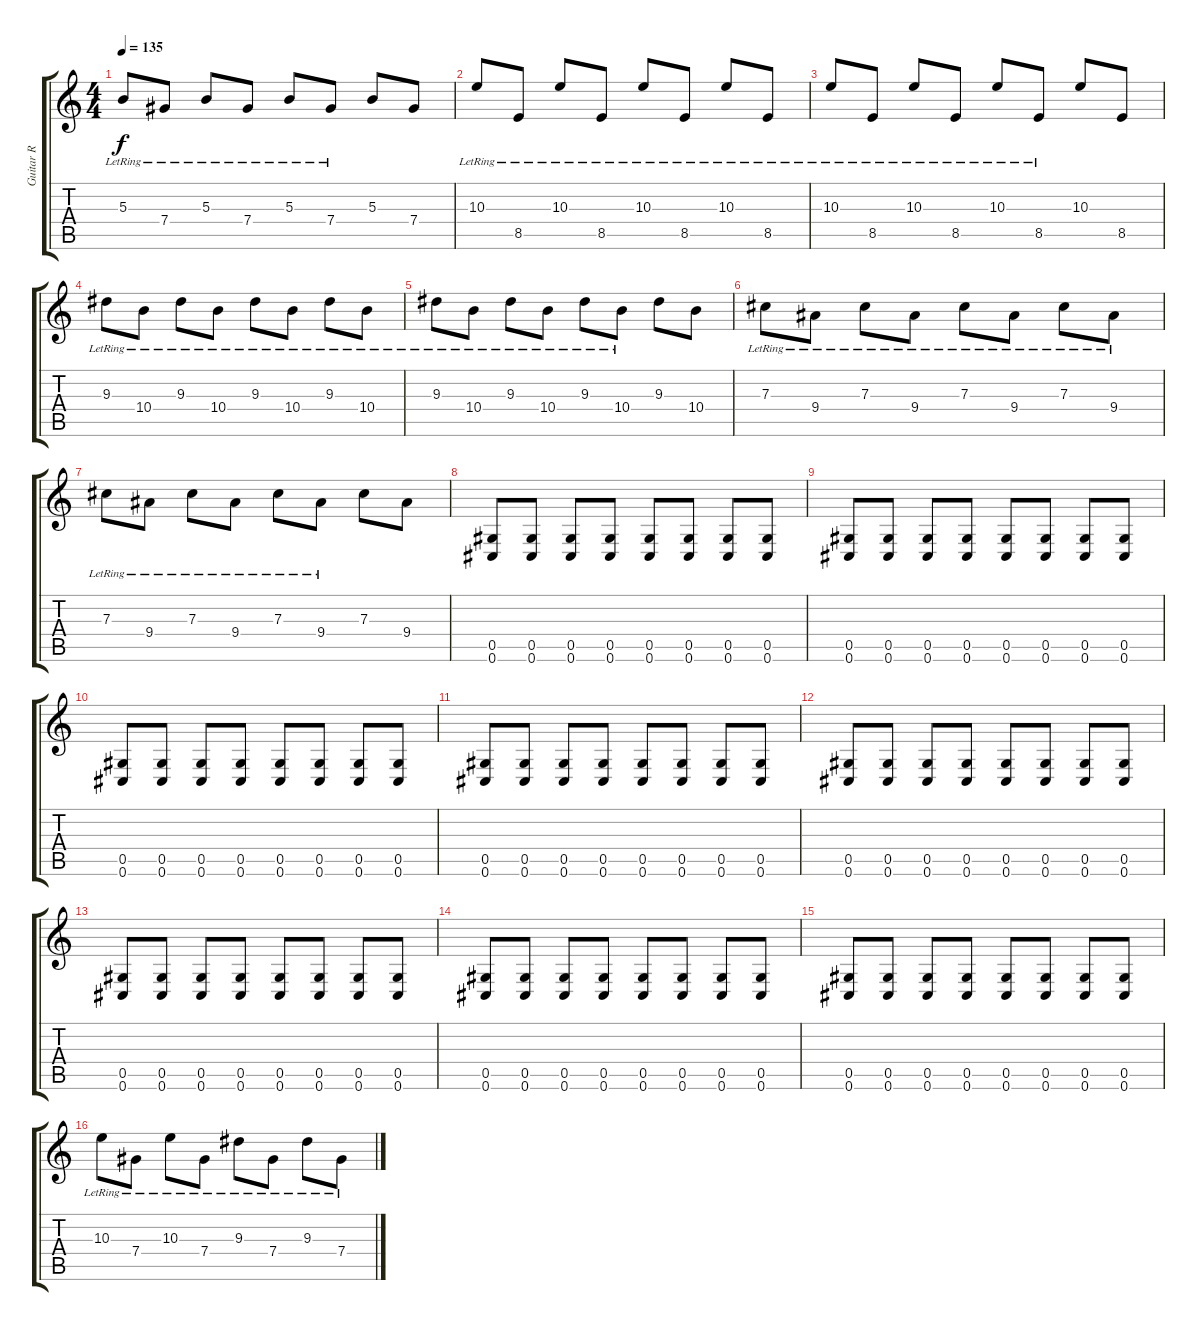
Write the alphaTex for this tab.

\track ("Guitar R" "Guitar R") {instrument distortionguitar}
\staff {score tabs}
\tuning (Eb4 Bb3 Gb3 Db3 Ab2 Db2) {hide}
\ts (4 4)
\tempo 135
\clef g2
\ks c
5.3{lr}.8{dy f} 7.4{lr}.8 5.3{lr}.8 7.4{lr}.8 5.3{lr}.8 7.4{lr}.8 5.3.8 7.4.8 |
10.3{lr}.8 8.5{lr}.8 10.3{lr}.8 8.5{lr}.8 10.3{lr}.8 8.5{lr}.8 10.3{lr}.8 8.5{lr}.8 |
10.3{lr}.8 8.5{lr}.8 10.3{lr}.8 8.5{lr}.8 10.3{lr}.8 8.5{lr}.8 10.3.8 8.5.8 |
9.3{lr}.8 10.4{lr}.8 9.3{lr}.8 10.4{lr}.8 9.3{lr}.8 10.4{lr}.8 9.3{lr}.8 10.4{lr}.8 |
9.3{lr}.8 10.4{lr}.8 9.3{lr}.8 10.4{lr}.8 9.3{lr}.8 10.4{lr}.8 9.3.8 10.4.8 |
7.3{lr}.8 9.4{lr}.8 7.3{lr}.8 9.4{lr}.8 7.3{lr}.8 9.4{lr}.8 7.3{lr}.8 9.4{lr}.8 |
7.3{lr}.8 9.4{lr}.8 7.3{lr}.8 9.4{lr}.8 7.3{lr}.8 9.4{lr}.8 7.3.8 9.4.8 |
(0.5 0.6).8 (0.5 0.6).8 (0.5 0.6).8 (0.5 0.6).8 (0.5 0.6).8 (0.5 0.6).8 (0.5 0.6).8 (0.5 0.6).8 |
(0.5 0.6).8 (0.5 0.6).8 (0.5 0.6).8 (0.5 0.6).8 (0.5 0.6).8 (0.5 0.6).8 (0.5 0.6).8 (0.5 0.6).8 |
(0.5 0.6).8 (0.5 0.6).8 (0.5 0.6).8 (0.5 0.6).8 (0.5 0.6).8 (0.5 0.6).8 (0.5 0.6).8 (0.5 0.6).8 |
(0.5 0.6).8 (0.5 0.6).8 (0.5 0.6).8 (0.5 0.6).8 (0.5 0.6).8 (0.5 0.6).8 (0.5 0.6).8 (0.5 0.6).8 |
(0.5 0.6).8 (0.5 0.6).8 (0.5 0.6).8 (0.5 0.6).8 (0.5 0.6).8 (0.5 0.6).8 (0.5 0.6).8 (0.5 0.6).8 |
(0.5 0.6).8 (0.5 0.6).8 (0.5 0.6).8 (0.5 0.6).8 (0.5 0.6).8 (0.5 0.6).8 (0.5 0.6).8 (0.5 0.6).8 |
(0.5 0.6).8 (0.5 0.6).8 (0.5 0.6).8 (0.5 0.6).8 (0.5 0.6).8 (0.5 0.6).8 (0.5 0.6).8 (0.5 0.6).8 |
(0.5 0.6).8 (0.5 0.6).8 (0.5 0.6).8 (0.5 0.6).8 (0.5 0.6).8 (0.5 0.6).8 (0.5 0.6).8 (0.5 0.6).8 |
10.3{lr}.8 7.4{lr}.8 10.3{lr}.8 7.4{lr}.8 9.3{lr}.8 7.4{lr}.8 9.3{lr}.8 7.4{lr}.8
